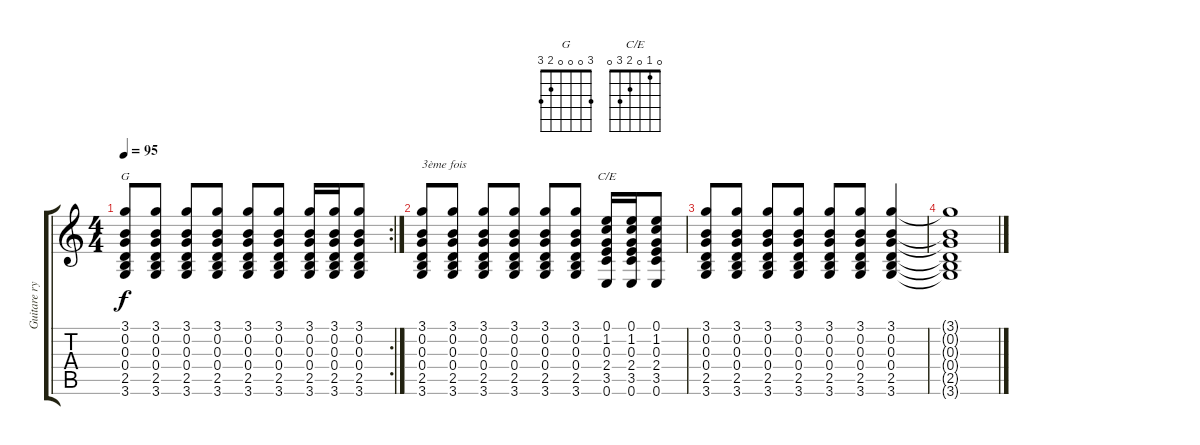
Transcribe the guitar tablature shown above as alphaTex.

\track ("Guitare rythmique" "Guitare ry") {instrument acousticguitarsteel}
\staff {score tabs}
\tuning (E4 B3 G3 D3 A2 E2) {hide}
\chord ("G" 3 0 0 0 2 3)
\chord ("C/E" 0 1 0 2 3 0)
\rc 2
\ts (4 4)
\tempo 95
\clef g2
\ks c
(3.1 0.2 0.3 0.4 2.5 3.6).8{ch "G" dy f} (3.1 0.2 0.3 0.4 2.5 3.6).8 (3.1 0.2 0.3 0.4 2.5 3.6).8 (3.1 0.2 0.3 0.4 2.5 3.6).8 (3.1 0.2 0.3 0.4 2.5 3.6).8 (3.1 0.2 0.3 0.4 2.5 3.6).8 (3.1 0.2 0.3 0.4 2.5 3.6).16 (3.1 0.2 0.3 0.4 2.5 3.6).16 (3.1 0.2 0.3 0.4 2.5 3.6).8 |
(3.1 0.2 0.3 0.4 2.5 3.6).8{txt "3ème fois"} (3.1 0.2 0.3 0.4 2.5 3.6).8 (3.1 0.2 0.3 0.4 2.5 3.6).8 (3.1 0.2 0.3 0.4 2.5 3.6).8 (3.1 0.2 0.3 0.4 2.5 3.6).8 (3.1 0.2 0.3 0.4 2.5 3.6).8 (0.1 1.2 0.3 2.4 3.5 0.6).16{ch "C/E"} (0.1 1.2 0.3 2.4 3.5 0.6).16 (0.1 1.2 0.3 2.4 3.5 0.6).8 |
(3.1 0.2 0.3 0.4 2.5 3.6).8 (3.1 0.2 0.3 0.4 2.5 3.6).8 (3.1 0.2 0.3 0.4 2.5 3.6).8 (3.1 0.2 0.3 0.4 2.5 3.6).8 (3.1 0.2 0.3 0.4 2.5 3.6).8 (3.1 0.2 0.3 0.4 2.5 3.6).8 (3.1 0.2 0.3 0.4 2.5 3.6).4 |
(3.1{t} 0.2{t} 0.3{t} 0.4{t} 2.5{t} 3.6{t}).1
